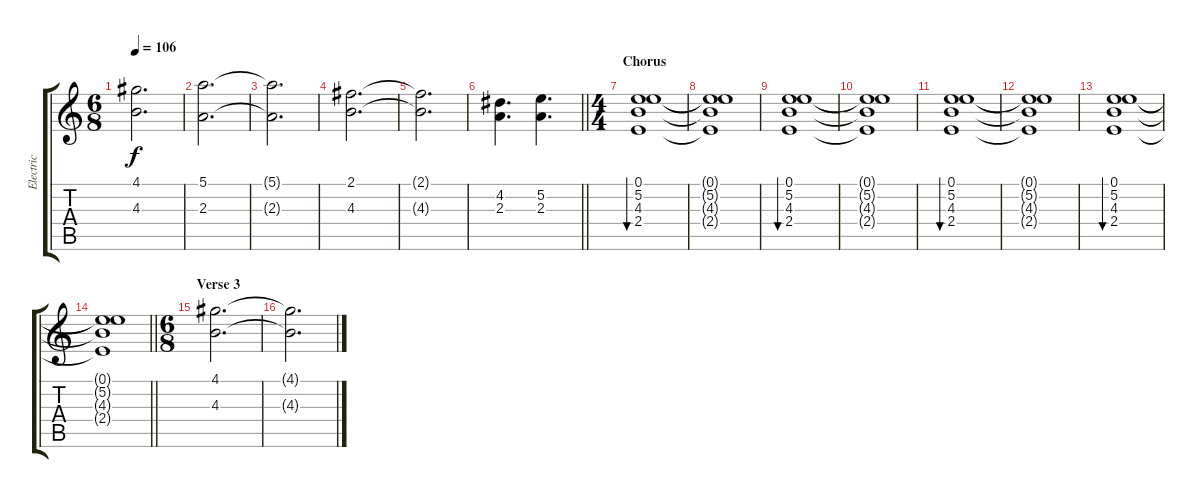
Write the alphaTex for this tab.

\track ("Electric" "Electric") {instrument overdrivenguitar}
\staff {score tabs}
\tuning (E4 B3 G3 D3 A2 E2) {hide}
\ts (6 8)
\tempo 106
\clef g2
\ks c
(4.1{t} 4.3{t}).2{d dy f} |
(5.1 2.3).2{d} |
(5.1{t} 2.3{t}).2{d} |
(2.1 4.3).2{d} |
(2.1{t} 4.3{t}).2{d} |
\barLineRight lightlight
(4.2 2.3).4{d} (5.2 2.3).4{d} |
\ts (4 4)
\section ("" "Chorus")
(0.1 5.2 4.3 2.4).1{bu 120} |
(0.1{t} 5.2{t} 4.3{t} 2.4{t}).1 |
(0.1 5.2 4.3 2.4).1{bu 120} |
(0.1{t} 5.2{t} 4.3{t} 2.4{t}).1 |
(0.1 5.2 4.3 2.4).1{bu 120} |
(0.1{t} 5.2{t} 4.3{t} 2.4{t}).1 |
(0.1 5.2 4.3 2.4).1{bu 120} |
\barLineRight lightlight
(0.1{t} 5.2{t} 4.3{t} 2.4{t}).1 |
\ts (6 8)
\section ("" "Verse 3")
(4.1 4.3).2{d} |
(4.1{t} 4.3{t}).2{d}
